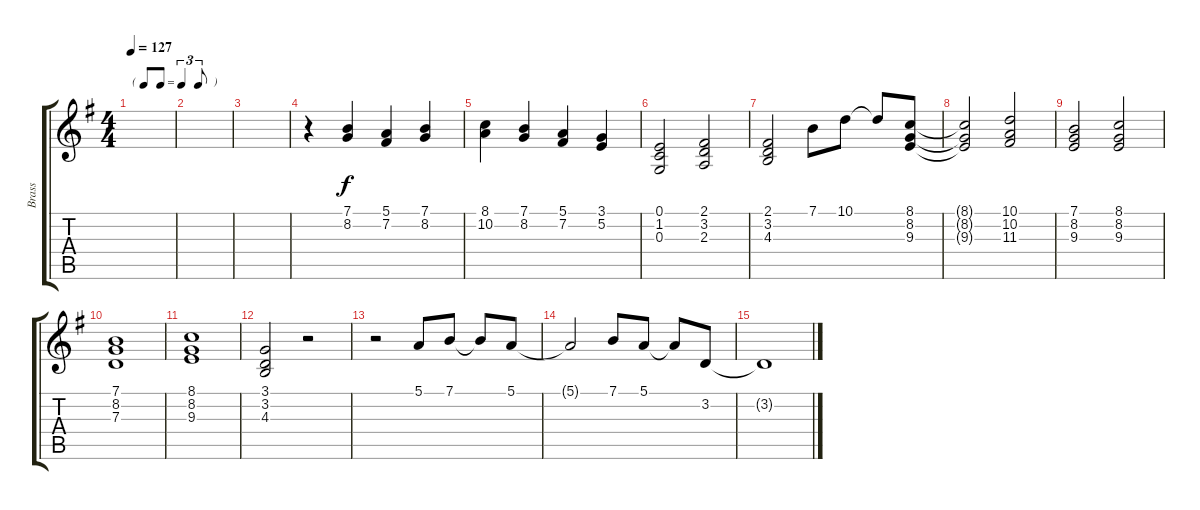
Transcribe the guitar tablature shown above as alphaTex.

\track ("Brass" "Brass") {instrument brasssection}
\staff {score tabs}
\tuning (E4 B3 G3 D3 A2 E2) {hide}
\ts (4 4)
\tf triplet8th
\tempo 127
\clef g2
\ks g
|
|
|
r.4 (7.1 8.2).4 (5.1 7.2).4 (7.1 8.2).4 |
(8.1 10.2).4 (7.1 8.2).4 (5.1 7.2).4 (3.1 5.2).4 |
(0.1 1.2 0.3).2 (2.1 3.2 2.3).2 |
(2.1 3.2 4.3).2 7.1.8 10.1.8 10.1{t}.8 (8.1 8.2 9.3).8 |
(8.1{t} 8.2{t} 9.3{t}).2 (10.1 10.2 11.3).2 |
(7.1 8.2 9.3).2 (8.1 8.2 9.3).2 |
(7.1 8.2 7.3).1 |
(8.1 8.2 9.3).1 |
(3.1 3.2 4.3).2 r.2 |
r.2 5.1.8{volume 14} 7.1.8 7.1{t}.8 5.1.8 |
5.1{t}.2 7.1.8 5.1.8 5.1{t}.8 3.2.8 |
3.2{t}.1
